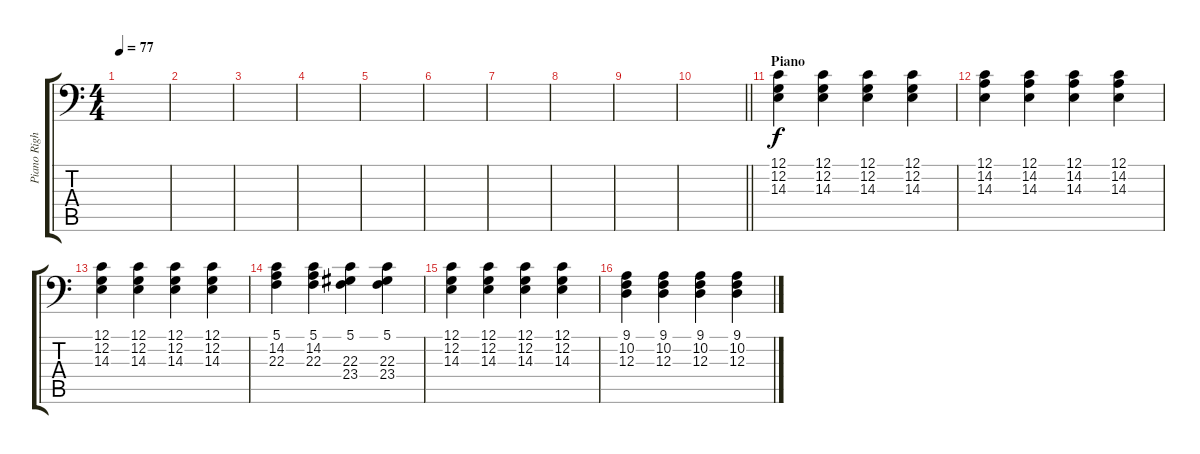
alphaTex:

\track ("Piano Right " "Piano Righ") {instrument acousticgrandpiano}
\staff {score tabs}
\tuning (C3 G2 D2 A1 E1 B0) {hide}
\ts (4 4)
\tempo 77
\clef f4
\ks c
|
|
|
|
|
|
|
|
|
\barLineRight lightlight
|
\section ("" "Piano")
(12.1 12.2 14.3).4{volume 13} (12.1 12.2 14.3).4 (12.1 12.2 14.3).4 (12.1 12.2 14.3).4 |
(12.1 14.2 14.3).4 (12.1 14.2 14.3).4 (12.1 14.2 14.3).4 (12.1 14.2 14.3).4 |
(12.1 12.2 14.3).4 (12.1 12.2 14.3).4 (12.1 12.2 14.3).4 (12.1 12.2 14.3).4 |
(5.1 14.2 22.3).4 (5.1 14.2 22.3).4 (5.1 22.3 23.4).4 (5.1 22.3 23.4).4 |
(12.1 12.2 14.3).4 (12.1 12.2 14.3).4 (12.1 12.2 14.3).4 (12.1 12.2 14.3).4 |
(9.1 10.2 12.3).4 (9.1 10.2 12.3).4 (9.1 10.2 12.3).4 (9.1 10.2 12.3).4
